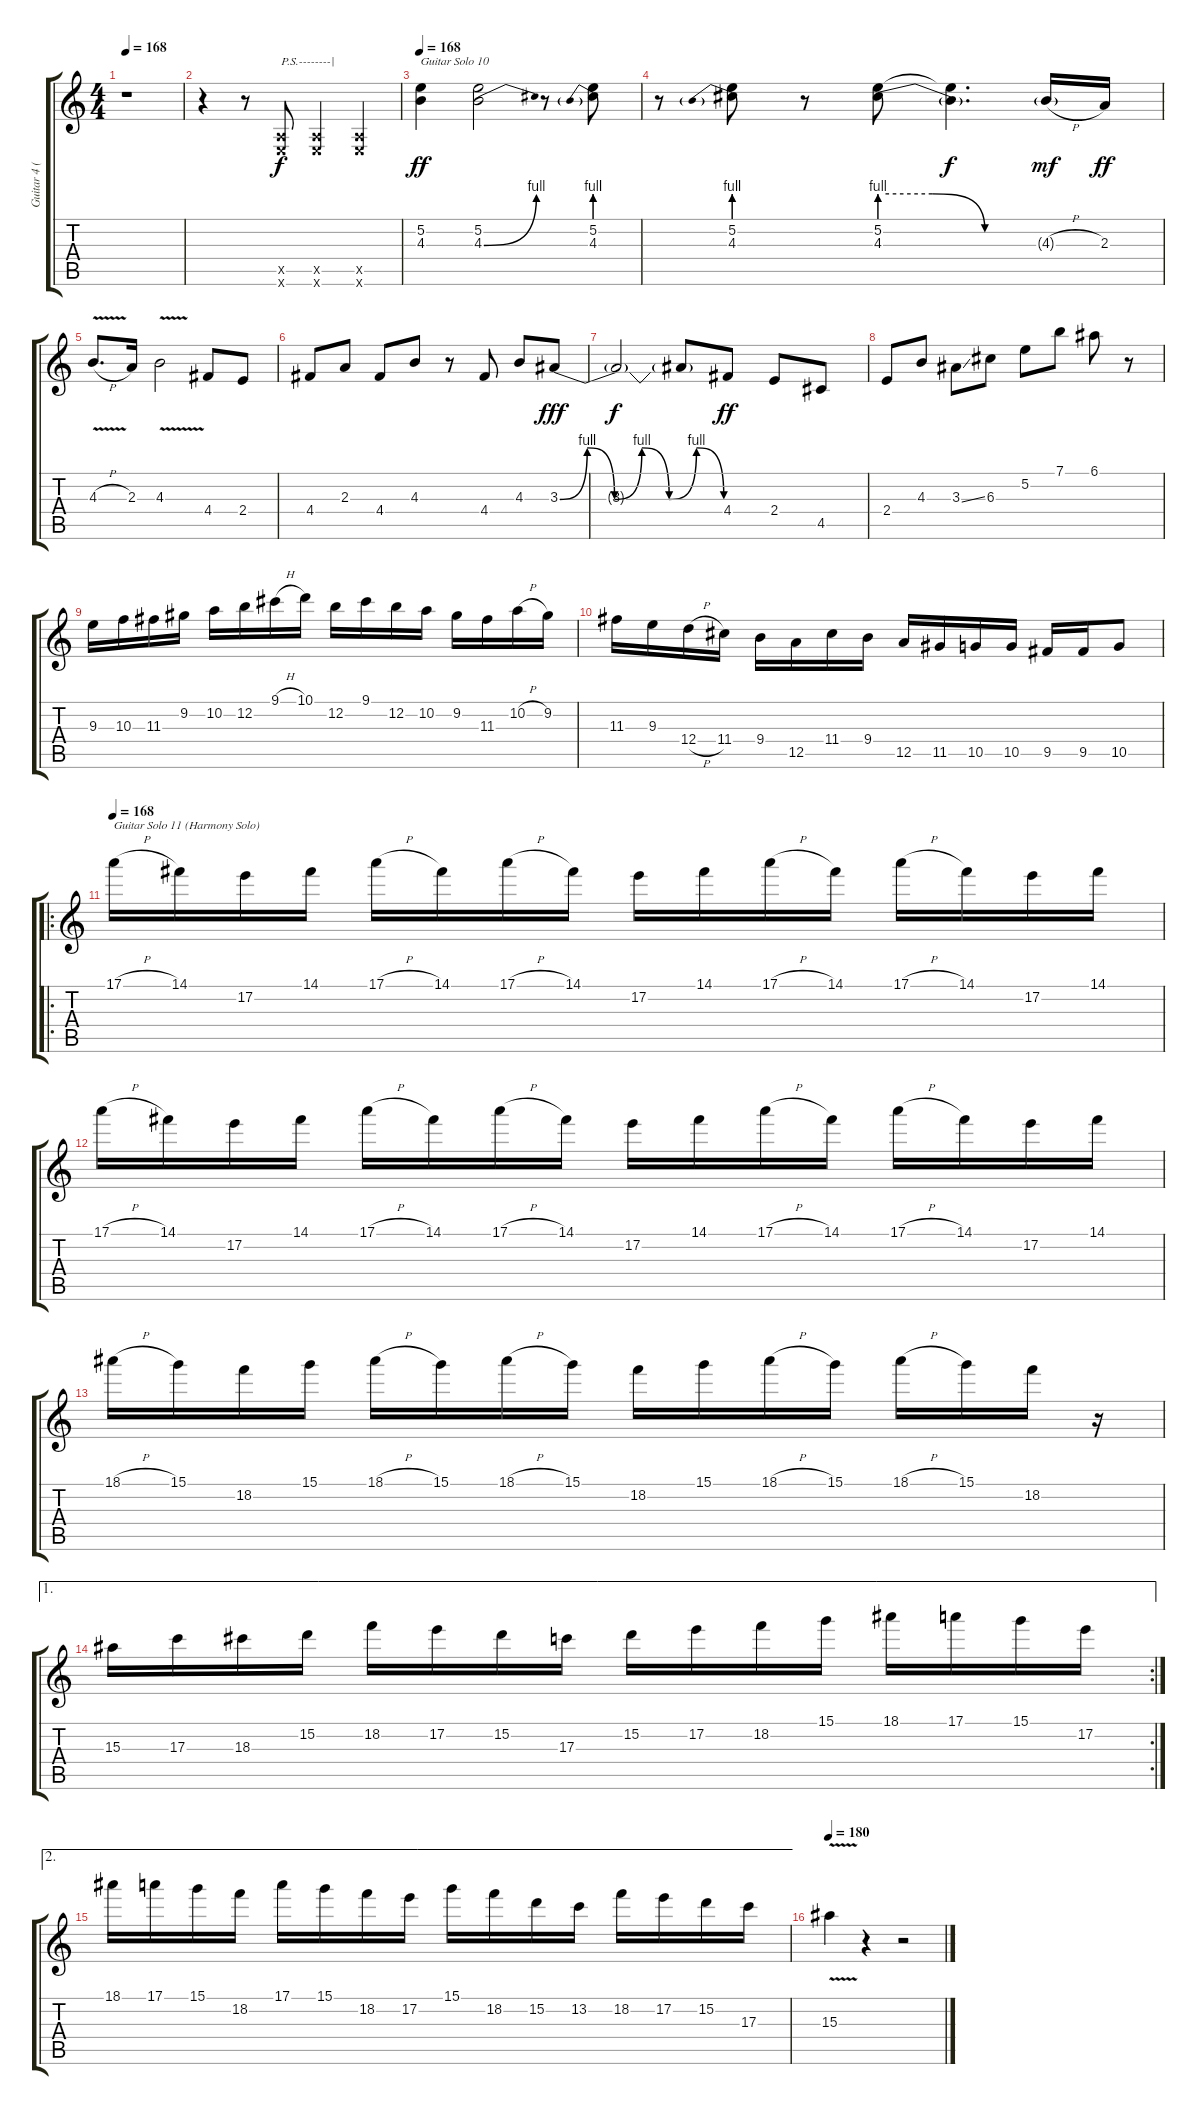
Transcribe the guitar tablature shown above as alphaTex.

\track ("Guitar 4 (Al Pitrelli's Solos)" "Guitar 4 (") {instrument distortionguitar}
\staff {score tabs}
\tuning (E4 B3 G3 D3 A2 E2) {hide}
\ts (4 4)
\tempo 168
\clef g2
\ks c
r.1{dy ff} |
r.4 r.8 (0.5{x} 0.6{x}).8{txt "P.S.--------|" dy f} (0.5{x} 0.6{x}).4 (0.5{x} 0.6{x}).4 |
\tempo 168
(5.2 4.3).4{txt "Guitar Solo 10" dy ff} (5.2 4.3{be (bend 0 0 60 4)}).2 r.8 (5.2 4.3{be (prebend 0 4 60 4)}).8 |
r.8 (5.2 4.3{be (prebend 0 4 60 4)}).8 r.8 (5.2 4.3{be (custom 0 4 20 4 40 0 60 0)}).8 (5.2{t} 4.3{t}).4{d dy f} 4.3{h g}.16{dy mf} 2.3.16{dy ff} |
4.3{v h}.8{d} 2.3.16 4.3{v}.2 4.4.8 2.4.8 |
4.4.8 2.3.8 4.4.8 4.3.8 r.8 4.4.8 4.3.8 3.3{be (custom 0 0 10 4 20 0 30 4 40 0 50 4 60 0)}.8{dy fff} |
3.3{t}.2{dy f} 3.3{t}.8 4.4.8{dy ff} 2.4.8 4.5.8 |
2.4.8 4.3.8 3.3{ss}.8 6.3.8 5.2.8 7.1.8 6.1.8 r.8 |
9.3.16 10.3.16 11.3.16 9.2.16 10.2.16 12.2.16 9.1{h}.16 10.1.16 12.2.16 9.1.16 12.2.16 10.2.16 9.2.16 11.3.16 10.2{h}.16 9.2.16 |
11.3.16 9.3.16 12.4{h}.16 11.4.16 9.4.16 12.5.16 11.4.16 9.4.16 12.5.16 11.5.16 10.5.16 10.5.16 9.5.16 9.5.16 10.5.8 |
\ro
\tempo 168
17.1{h}.16{txt "Guitar Solo 11 (Harmony Solo)"} 14.1.16 17.2.16 14.1.16 17.1{h}.16 14.1.16 17.1{h}.16 14.1.16 17.2.16 14.1.16 17.1{h}.16 14.1.16 17.1{h}.16 14.1.16 17.2.16 14.1.16 |
17.1{h}.16 14.1.16 17.2.16 14.1.16 17.1{h}.16 14.1.16 17.1{h}.16 14.1.16 17.2.16 14.1.16 17.1{h}.16 14.1.16 17.1{h}.16 14.1.16 17.2.16 14.1.16 |
18.1{h}.16 15.1.16 18.2.16 15.1.16 18.1{h}.16 15.1.16 18.1{h}.16 15.1.16 18.2.16 15.1.16 18.1{h}.16 15.1.16 18.1{h}.16 15.1.16 18.2.16 r.16 |
\ae 1
\rc 2
15.3.16 17.3.16 18.3.16 15.2.16 18.2.16 17.2.16 15.2.16 17.3.16 15.2.16 17.2.16 18.2.16 15.1.16 18.1.16 17.1.16 15.1.16 17.2.16 |
\ae 2
18.1.16 17.1.16 15.1.16 18.2.16 17.1.16 15.1.16 18.2.16 17.2.16 15.1.16 18.2.16 15.2.16 13.2.16 18.2.16 17.2.16 15.2.16 17.3.16 |
\tempo 180
15.3{v}.4 r.4 r.2
